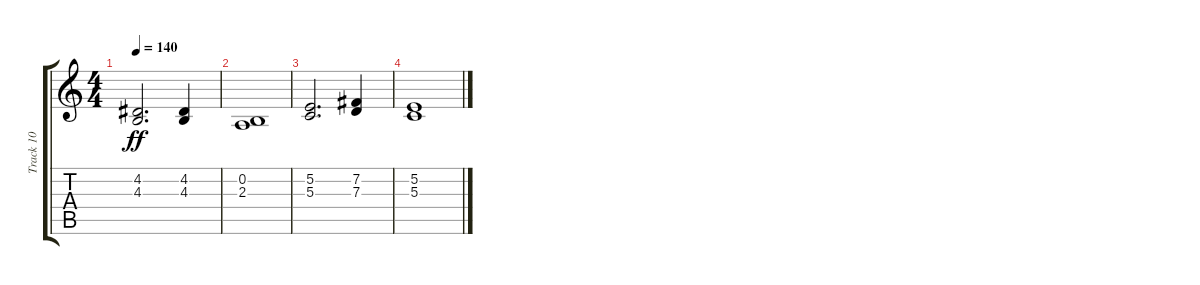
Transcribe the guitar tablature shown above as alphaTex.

\track ("Track 10" "Track 10") {instrument trumpet}
\staff {score tabs}
\tuning (E4 B3 G3 D3 A2 E2) {hide}
\ts (4 4)
\tempo 140
\clef g2
\ks c
(4.2 4.3).2{d dy ff} (4.2 4.3).4 |
(0.2 2.3).1 |
(5.2 5.3).2{d} (7.2 7.3).4 |
(5.2 5.3).1
